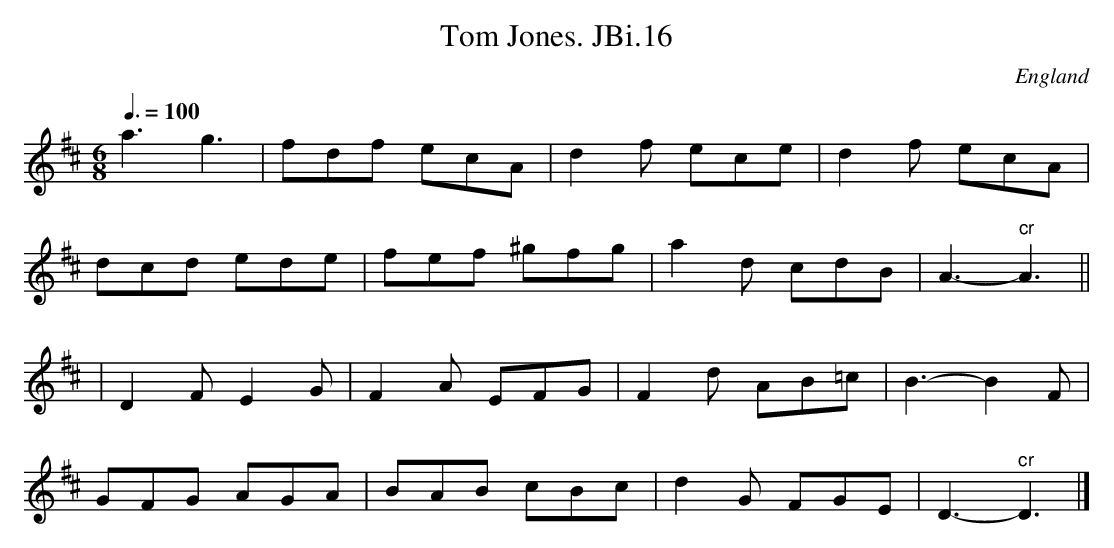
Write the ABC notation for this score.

X:1
T:Tom Jones. JBi.16
L:1/8
M:6/8
O:England
Q:3/8=100
K:D
a3g3|fdf ecA|d2f ece|d2f ecA|!
dcd ede|fef ^gfg|a2d cdB|A3-"^cr"A3||!
|D2FE2G|F2A EFG|F2d AB=c|B3-B2F|!
GFG AGA|BAB cBc|d2G FGE|D3-"^cr"D3|]
